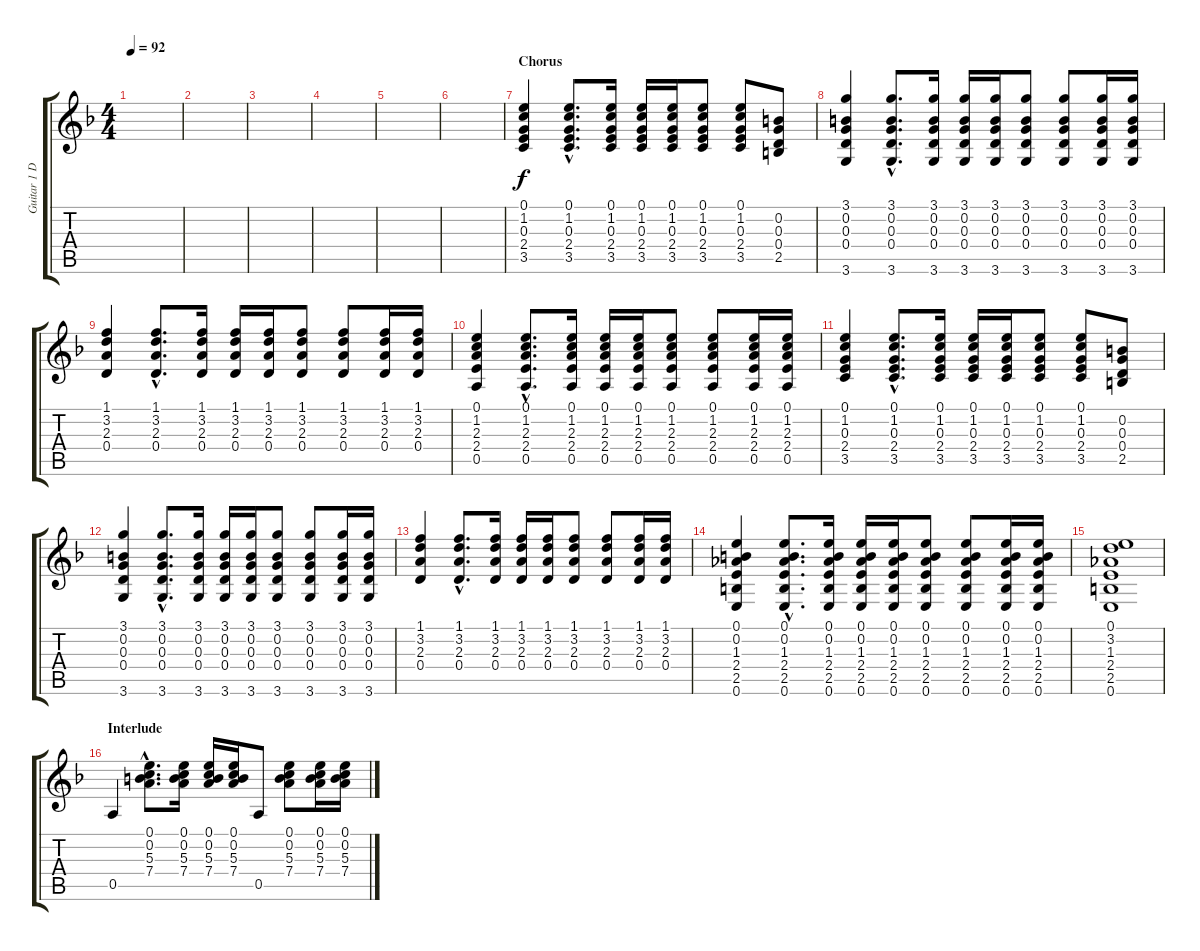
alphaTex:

\track ("Guitar 1 Doubled" "Guitar 1 D") {instrument electricguitarclean}
\staff {score tabs}
\tuning (E4 B3 G3 D3 A2 E2) {hide}
\ts (4 4)
\tempo 92
\clef g2
\ks f
|
|
|
|
|
|
\section ("" "Chorus")
(0.1 1.2 0.3 2.4 3.5).4{volume 10 instrument acousticguitarsteel} (0.1{hac} 1.2{hac} 0.3{hac} 2.4{hac} 3.5{hac}).8{d} (0.1 1.2 0.3 2.4 3.5).16 (0.1 1.2 0.3 2.4 3.5).16 (0.1 1.2 0.3 2.4 3.5).16 (0.1 1.2 0.3 2.4 3.5).8 (0.1 1.2 0.3 2.4 3.5).8 (0.2 0.3 0.4 2.5).8 |
(3.1 0.2 0.3 0.4 3.6).4 (3.1{hac} 0.2{hac} 0.3{hac} 0.4{hac} 3.6{hac}).8{d} (3.1 0.2 0.3 0.4 3.6).16 (3.1 0.2 0.3 0.4 3.6).16 (3.1 0.2 0.3 0.4 3.6).16 (3.1 0.2 0.3 0.4 3.6).8 (3.1 0.2 0.3 0.4 3.6).8 (3.1 0.2 0.3 0.4 3.6).16 (3.1 0.2 0.3 0.4 3.6).16 |
(1.1 3.2 2.3 0.4).4 (1.1{hac} 3.2{hac} 2.3{hac} 0.4{hac}).8{d} (1.1 3.2 2.3 0.4).16 (1.1 3.2 2.3 0.4).16 (1.1 3.2 2.3 0.4).16 (1.1 3.2 2.3 0.4).8 (1.1 3.2 2.3 0.4).8 (1.1 3.2 2.3 0.4).16 (1.1 3.2 2.3 0.4).16 |
(0.1 1.2 2.3 2.4 0.5).4 (0.1{hac} 1.2{hac} 2.3{hac} 2.4{hac} 0.5{hac}).8{d} (0.1 1.2 2.3 2.4 0.5).16 (0.1 1.2 2.3 2.4 0.5).16 (0.1 1.2 2.3 2.4 0.5).16 (0.1 1.2 2.3 2.4 0.5).8 (0.1 1.2 2.3 2.4 0.5).8 (0.1 1.2 2.3 2.4 0.5).16 (0.1 1.2 2.3 2.4 0.5).16 |
(0.1 1.2 0.3 2.4 3.5).4 (0.1{hac} 1.2{hac} 0.3{hac} 2.4{hac} 3.5{hac}).8{d} (0.1 1.2 0.3 2.4 3.5).16 (0.1 1.2 0.3 2.4 3.5).16 (0.1 1.2 0.3 2.4 3.5).16 (0.1 1.2 0.3 2.4 3.5).8 (0.1 1.2 0.3 2.4 3.5).8 (0.2 0.3 0.4 2.5).8 |
(3.1 0.2 0.3 0.4 3.6).4 (3.1{hac} 0.2{hac} 0.3{hac} 0.4{hac} 3.6{hac}).8{d} (3.1 0.2 0.3 0.4 3.6).16 (3.1 0.2 0.3 0.4 3.6).16 (3.1 0.2 0.3 0.4 3.6).16 (3.1 0.2 0.3 0.4 3.6).8 (3.1 0.2 0.3 0.4 3.6).8 (3.1 0.2 0.3 0.4 3.6).16 (3.1 0.2 0.3 0.4 3.6).16 |
(1.1 3.2 2.3 0.4).4 (1.1{hac} 3.2{hac} 2.3{hac} 0.4{hac}).8{d} (1.1 3.2 2.3 0.4).16 (1.1 3.2 2.3 0.4).16 (1.1 3.2 2.3 0.4).16 (1.1 3.2 2.3 0.4).8 (1.1 3.2 2.3 0.4).8 (1.1 3.2 2.3 0.4).16 (1.1 3.2 2.3 0.4).16 |
(0.1 0.2 1.3 2.4 2.5 0.6).4 (0.1{hac} 0.2{hac} 1.3{hac} 2.4{hac} 2.5{hac} 0.6{hac}).8{d} (0.1 0.2 1.3 2.4 2.5 0.6).16 (0.1 0.2 1.3 2.4 2.5 0.6).16 (0.1 0.2 1.3 2.4 2.5 0.6).16 (0.1 0.2 1.3 2.4 2.5 0.6).8 (0.1 0.2 1.3 2.4 2.5 0.6).8 (0.1 0.2 1.3 2.4 2.5 0.6).16 (0.1 0.2 1.3 2.4 2.5 0.6).16 |
(0.1 3.2 1.3 2.4 2.5 0.6).1 |
\section ("" "Interlude")
0.5.4{volume 9 instrument electricguitarclean} (0.1{hac} 0.2{hac} 5.3{hac} 7.4{hac}).8{d} (0.1 0.2 5.3 7.4).16 (0.1 0.2 5.3 7.4).16 (0.1 0.2 5.3 7.4).16 0.5.8 (0.1 0.2 5.3 7.4).8 (0.1 0.2 5.3 7.4).16 (0.1 0.2 5.3 7.4).16
